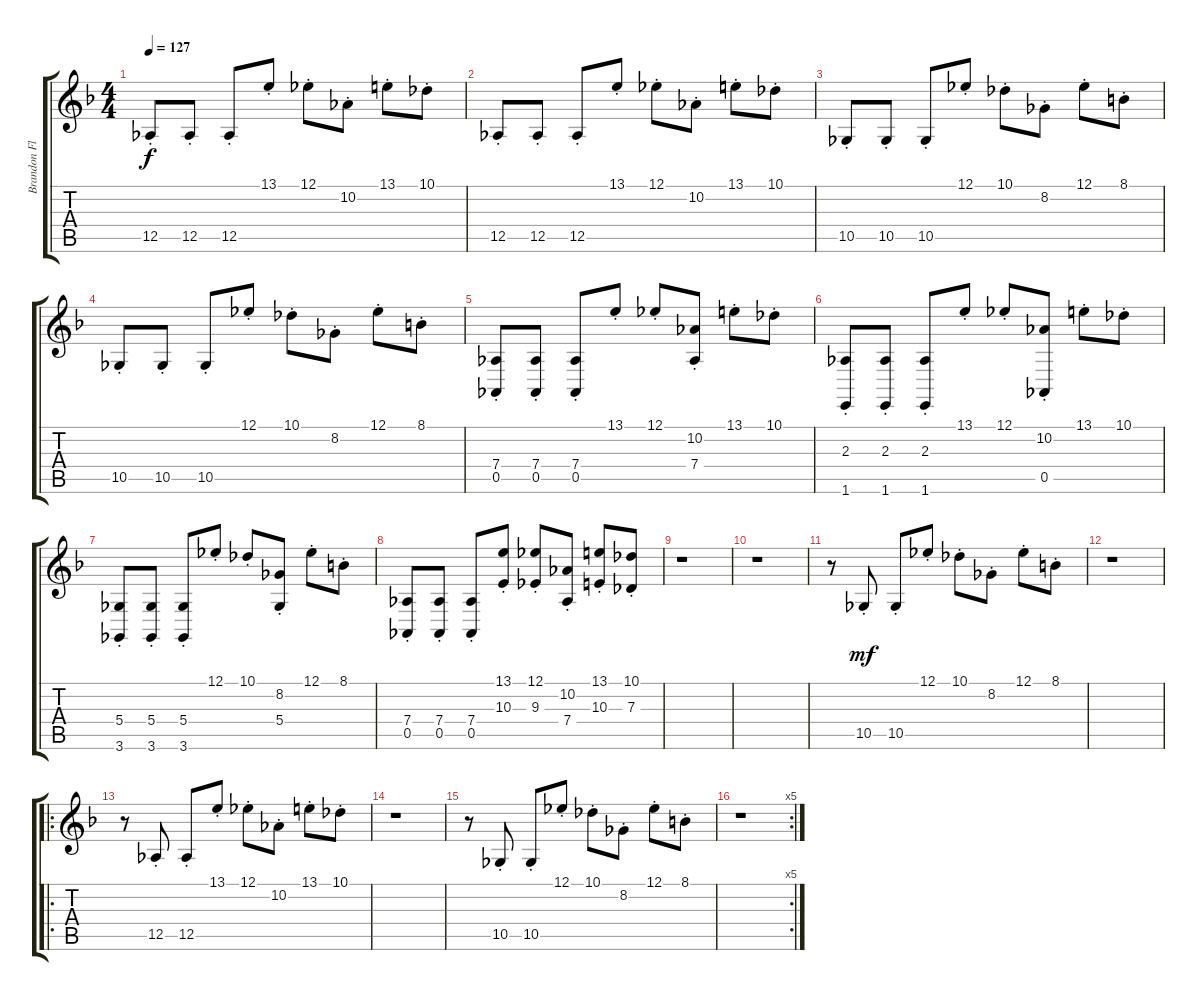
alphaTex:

\track ("Brandon Flowers (Synth)" "Brandon Fl") {instrument lead1square}
\staff {score tabs}
\tuning (Eb4 Bb3 Gb3 Db3 Ab2 Eb2) {hide}
\ts (4 4)
\tempo 127
\clef g2
\ks f
12.5{st}.8{dy f instrument lead1square} 12.5{st}.8 12.5{st}.8 13.1{st}.8 12.1{st}.8 10.2{st}.8 13.1{st}.8 10.1{st}.8 |
12.5{st}.8 12.5{st}.8 12.5{st}.8 13.1{st}.8 12.1{st}.8 10.2{st}.8 13.1{st}.8 10.1{st}.8 |
10.5{st}.8 10.5{st}.8 10.5{st}.8 12.1{st}.8 10.1{st}.8 8.2{st}.8 12.1{st}.8 8.1{st}.8 |
10.5{st}.8 10.5{st}.8 10.5{st}.8 12.1{st}.8 10.1{st}.8 8.2{st}.8 12.1{st}.8 8.1{st}.8 |
(7.4{st} 0.5{st}).8 (7.4{st} 0.5{st}).8 (7.4{st} 0.5{st}).8 13.1{st}.8 12.1{st}.8 (10.2{st} 7.4{st}).8 13.1{st}.8 10.1{st}.8 |
(2.3{st} 1.6{st}).8 (2.3{st} 1.6{st}).8 (2.3{st} 1.6{st}).8 13.1{st}.8 12.1{st}.8 (10.2{st} 0.5{st}).8 13.1{st}.8 10.1{st}.8 |
(5.4{st} 3.6{st}).8 (5.4{st} 3.6{st}).8 (5.4{st} 3.6{st}).8 12.1{st}.8 10.1{st}.8 (8.2{st} 5.4{st}).8 12.1{st}.8 8.1{st}.8 |
(7.4{st} 0.5{st}).8 (7.4{st} 0.5{st}).8 (7.4{st} 0.5{st}).8 (13.1{st} 10.3{st}).8 (12.1{st} 9.3{st}).8 (10.2{st} 7.4{st}).8 (13.1{st} 10.3{st}).8 (10.1{st} 7.3{st}).8 |
r.1 |
r.1 |
r.8 10.5{st}.8{dy mf} 10.5{st}.8 12.1{st}.8 10.1{st}.8 8.2{st}.8 12.1{st}.8 8.1{st}.8 |
r.1 |
\ro
r.8 12.5{st}.8 12.5{st}.8 13.1{st}.8 12.1{st}.8 10.2{st}.8 13.1{st}.8 10.1{st}.8 |
r.1 |
r.8 10.5{st}.8 10.5{st}.8 12.1{st}.8 10.1{st}.8 8.2{st}.8 12.1{st}.8 8.1{st}.8 |
\rc 5
r.1
